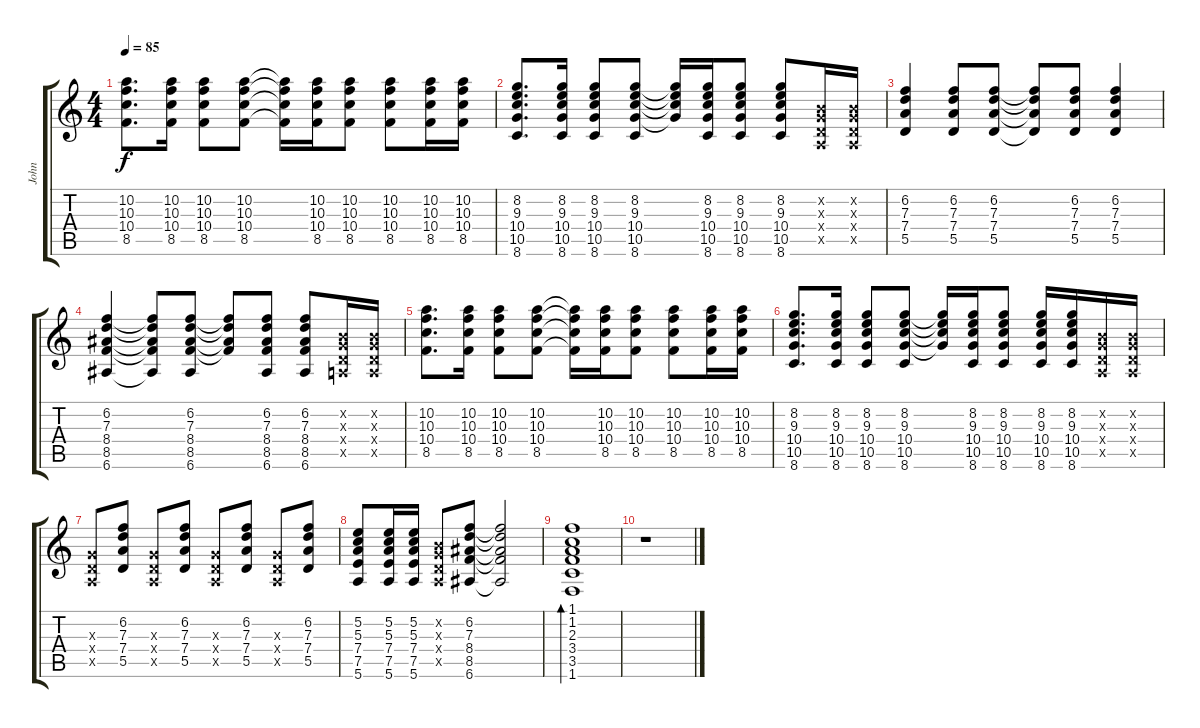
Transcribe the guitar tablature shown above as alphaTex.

\track ("John" "John") {instrument electricguitarclean}
\staff {score tabs}
\tuning (E4 B3 G3 D3 A2 E2) {hide}
\ts (4 4)
\tempo 85
\clef g2
\ks c
(10.2 10.3 10.4 8.5).8{d dy f} (10.2 10.3 10.4 8.5).16 (10.2 10.3 10.4 8.5).8 (10.2 10.3 10.4 8.5).8 (10.2{t} 10.3{t} 10.4{t} 8.5{t}).16 (10.2 10.3 10.4 8.5).16 (10.2 10.3 10.4 8.5).8 (10.2 10.3 10.4 8.5).8 (10.2 10.3 10.4 8.5).16 (10.2 10.3 10.4 8.5).16 |
(8.2 9.3 10.4 10.5 8.6).8{d} (8.2 9.3 10.4 10.5 8.6).16 (8.2 9.3 10.4 10.5 8.6).8 (8.2 9.3 10.4 10.5 8.6).8 (8.2{t} 9.3{t} 10.4{t} 10.5{t}).16 (8.2 9.3 10.4 10.5 8.6).16 (8.2 9.3 10.4 10.5 8.6).8 (8.2 9.3 10.4 10.5 8.6).8 (0.2{x} 0.3{x} 0.4{x} 0.5{x}).16 (0.2{x} 0.3{x} 0.4{x} 0.5{x}).16 |
(6.2 7.3 7.4 5.5).4 (6.2 7.3 7.4 5.5).8 (6.2 7.3 7.4 5.5).8 (6.2{t} 7.3{t} 7.4{t} 5.5{t}).8 (6.2 7.3 7.4 5.5).8 (6.2 7.3 7.4 5.5).4 |
(6.2 7.3 8.4 8.5 6.6).4 (6.2{t} 7.3{t} 8.4{t} 8.5{t} 6.6{t}).8 (6.2 7.3 8.4 8.5 6.6).8 (6.2{t} 7.3{t} 8.4{t} 8.5{t}).8 (6.2 7.3 8.4 8.5 6.6).8 (6.2 7.3 8.4 8.5 6.6).8 (0.2{x} 0.3{x} 0.4{x} 0.5{x}).16 (0.2{x} 0.3{x} 0.4{x} 0.5{x}).16 |
(10.2 10.3 10.4 8.5).8{d} (10.2 10.3 10.4 8.5).16 (10.2 10.3 10.4 8.5).8 (10.2 10.3 10.4 8.5).8 (10.2{t} 10.3{t} 10.4{t} 8.5{t}).16 (10.2 10.3 10.4 8.5).16 (10.2 10.3 10.4 8.5).8 (10.2 10.3 10.4 8.5).8 (10.2 10.3 10.4 8.5).16 (10.2 10.3 10.4 8.5).16 |
(8.2 9.3 10.4 10.5 8.6).8{d} (8.2 9.3 10.4 10.5 8.6).16 (8.2 9.3 10.4 10.5 8.6).8 (8.2 9.3 10.4 10.5 8.6).8 (8.2{t} 9.3{t} 10.4{t} 10.5{t}).16 (8.2 9.3 10.4 10.5 8.6).16 (8.2 9.3 10.4 10.5 8.6).8 (8.2 9.3 10.4 10.5 8.6).16 (8.2 9.3 10.4 10.5 8.6).16 (0.2{x} 0.3{x} 0.4{x} 0.5{x}).16 (0.2{x} 0.3{x} 0.4{x} 0.5{x}).16 |
(0.3{x} 0.4{x} 0.5{x}).8 (6.2 7.3 7.4 5.5).8 (0.3{x} 0.4{x} 0.5{x}).8 (6.2 7.3 7.4 5.5).8 (0.3{x} 0.4{x} 0.5{x}).8 (6.2 7.3 7.4 5.5).8 (0.3{x} 0.4{x} 0.5{x}).8 (6.2 7.3 7.4 5.5).8 |
(5.2 5.3 7.4 7.5 5.6).8 (5.2 5.3 7.4 7.5 5.6).16 (5.2 5.3 7.4 7.5 5.6).16 (0.2{x} 0.3{x} 0.4{x} 0.5{x}).8 (6.2 7.3 8.4 8.5 6.6).8 (6.2{t} 7.3{t} 8.4{t} 8.5{t} 6.6{t}).2 |
(1.1 1.2 2.3 3.4 3.5 1.6).1{bd 240} |
r.1
